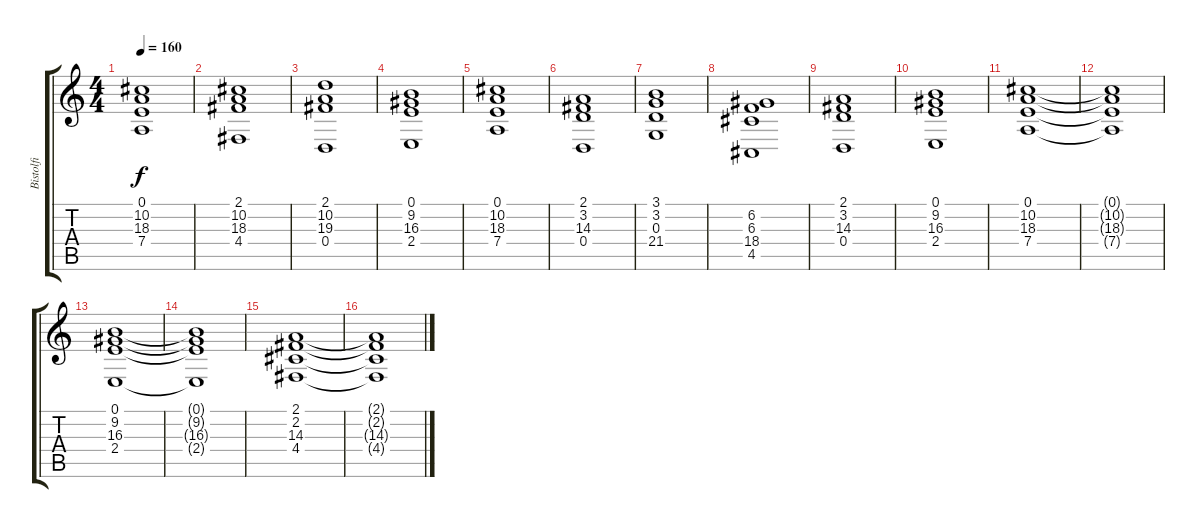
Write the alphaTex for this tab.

\track ("Bistolfi" "Bistolfi") {instrument stringensemble1}
\staff {score tabs}
\tuning (E4 B3 G3 D3 A2 E2) {hide}
\ts (4 4)
\tempo 160
\clef g2
\ks c
(0.1 10.2 18.3 7.4).1{dy f} |
(2.1 10.2 18.3 4.4).1 |
(2.1 10.2 19.3 0.4).1 |
(0.1 9.2 16.3 2.4).1 |
(0.1 10.2 18.3 7.4).1 |
(2.1 3.2 14.3 0.4).1 |
(3.1 3.2 0.3 21.4).1 |
(6.2 6.3 18.4 4.5).1 |
(2.1 3.2 14.3 0.4).1 |
(0.1 9.2 16.3 2.4).1 |
(0.1 10.2 18.3 7.4).1 |
(0.1{t} 10.2{t} 18.3{t} 7.4{t}).1 |
(0.1 9.2 16.3 2.4).1 |
(0.1{t} 9.2{t} 16.3{t} 2.4{t}).1 |
(2.1 2.2 14.3 4.4).1 |
(2.1{t} 2.2{t} 14.3{t} 4.4{t}).1
